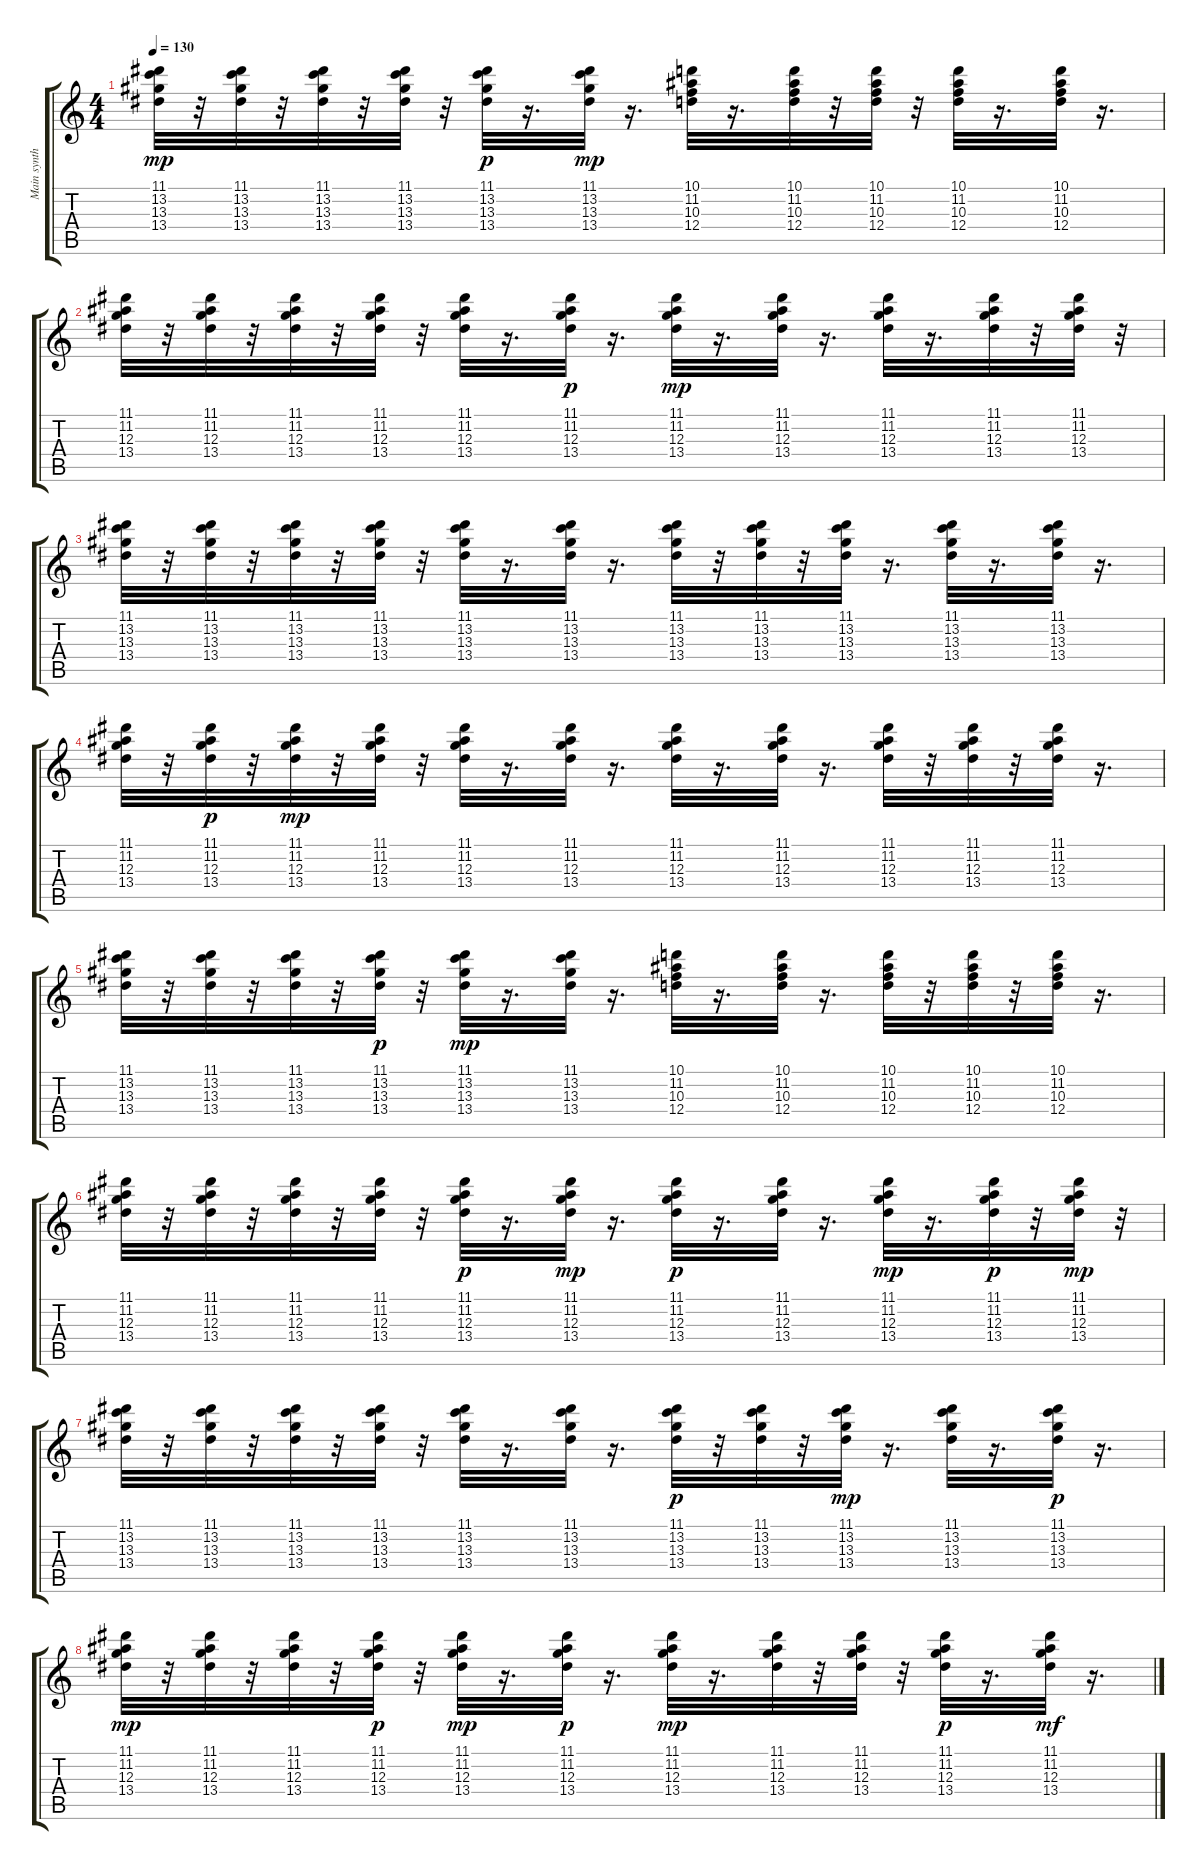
\track ("Main synth piano chords" "Main synth") {instrument electricbassfinger}
\staff {score tabs}
\tuning (E4 B3 G3 D3 A2 E2) {hide}
\ts (4 4)
\tempo 130
\clef g2
\ks c
(11.1 13.2 13.3 13.4).32{dy mp} r.32 (11.1 13.2 13.3 13.4).32 r.32 (11.1 13.2 13.3 13.4).32 r.32 (11.1 13.2 13.3 13.4).32 r.32 (11.1 13.2 13.3 13.4).32{dy p} r.16{d} (11.1 13.2 13.3 13.4).32{dy mp} r.16{d} (10.1 11.2 10.3 12.4).32 r.16{d} (10.1 11.2 10.3 12.4).32 r.32 (10.1 11.2 10.3 12.4).32 r.32 (10.1 11.2 10.3 12.4).32 r.16{d} (10.1 11.2 10.3 12.4).32 r.16{d} |
(11.1 11.2 12.3 13.4).32 r.32 (11.1 11.2 12.3 13.4).32 r.32 (11.1 11.2 12.3 13.4).32 r.32 (11.1 11.2 12.3 13.4).32 r.32 (11.1 11.2 12.3 13.4).32 r.16{d} (11.1 11.2 12.3 13.4).32{dy p} r.16{d} (11.1 11.2 12.3 13.4).32{dy mp} r.16{d} (11.1 11.2 12.3 13.4).32 r.16{d} (11.1 11.2 12.3 13.4).32 r.16{d} (11.1 11.2 12.3 13.4).32 r.32 (11.1 11.2 12.3 13.4).32 r.32 |
(11.1 13.2 13.3 13.4).32 r.32 (11.1 13.2 13.3 13.4).32 r.32 (11.1 13.2 13.3 13.4).32 r.32 (11.1 13.2 13.3 13.4).32 r.32 (11.1 13.2 13.3 13.4).32 r.16{d} (11.1 13.2 13.3 13.4).32 r.16{d} (11.1 13.2 13.3 13.4).32 r.32 (11.1 13.2 13.3 13.4).32 r.32 (11.1 13.2 13.3 13.4).32 r.16{d} (11.1 13.2 13.3 13.4).32 r.16{d} (11.1 13.2 13.3 13.4).32 r.16{d} |
(11.1 11.2 12.3 13.4).32 r.32 (11.1 11.2 12.3 13.4).32{dy p} r.32 (11.1 11.2 12.3 13.4).32{dy mp} r.32 (11.1 11.2 12.3 13.4).32 r.32 (11.1 11.2 12.3 13.4).32 r.16{d} (11.1 11.2 12.3 13.4).32 r.16{d} (11.1 11.2 12.3 13.4).32 r.16{d} (11.1 11.2 12.3 13.4).32 r.16{d} (11.1 11.2 12.3 13.4).32 r.32 (11.1 11.2 12.3 13.4).32 r.32 (11.1 11.2 12.3 13.4).32 r.16{d} |
(11.1 13.2 13.3 13.4).32 r.32 (11.1 13.2 13.3 13.4).32 r.32 (11.1 13.2 13.3 13.4).32 r.32 (11.1 13.2 13.3 13.4).32{dy p} r.32 (11.1 13.2 13.3 13.4).32{dy mp} r.16{d} (11.1 13.2 13.3 13.4).32 r.16{d} (10.1 11.2 10.3 12.4).32 r.16{d} (10.1 11.2 10.3 12.4).32 r.16{d} (10.1 11.2 10.3 12.4).32 r.32 (10.1 11.2 10.3 12.4).32 r.32 (10.1 11.2 10.3 12.4).32 r.16{d} |
(11.1 11.2 12.3 13.4).32 r.32 (11.1 11.2 12.3 13.4).32 r.32 (11.1 11.2 12.3 13.4).32 r.32 (11.1 11.2 12.3 13.4).32 r.32 (11.1 11.2 12.3 13.4).32{dy p} r.16{d} (11.1 11.2 12.3 13.4).32{dy mp} r.16{d} (11.1 11.2 12.3 13.4).32{dy p} r.16{d} (11.1 11.2 12.3 13.4).32 r.16{d} (11.1 11.2 12.3 13.4).32{dy mp} r.16{d} (11.1 11.2 12.3 13.4).32{dy p} r.32 (11.1 11.2 12.3 13.4).32{dy mp} r.32 |
(11.1 13.2 13.3 13.4).32 r.32 (11.1 13.2 13.3 13.4).32 r.32 (11.1 13.2 13.3 13.4).32 r.32 (11.1 13.2 13.3 13.4).32 r.32 (11.1 13.2 13.3 13.4).32 r.16{d} (11.1 13.2 13.3 13.4).32 r.16{d} (11.1 13.2 13.3 13.4).32{dy p} r.32 (11.1 13.2 13.3 13.4).32 r.32 (11.1 13.2 13.3 13.4).32{dy mp} r.16{d} (11.1 13.2 13.3 13.4).32 r.16{d} (11.1 13.2 13.3 13.4).32{dy p} r.16{d} |
(11.1 11.2 12.3 13.4).32{dy mp} r.32 (11.1 11.2 12.3 13.4).32 r.32 (11.1 11.2 12.3 13.4).32 r.32 (11.1 11.2 12.3 13.4).32{dy p} r.32 (11.1 11.2 12.3 13.4).32{dy mp} r.16{d} (11.1 11.2 12.3 13.4).32{dy p} r.16{d} (11.1 11.2 12.3 13.4).32{dy mp} r.16{d} (11.1 11.2 12.3 13.4).32 r.32 (11.1 11.2 12.3 13.4).32 r.32 (11.1 11.2 12.3 13.4).32{dy p} r.16{d} (11.1 11.2 12.3 13.4).32{dy mf} r.16{d}
